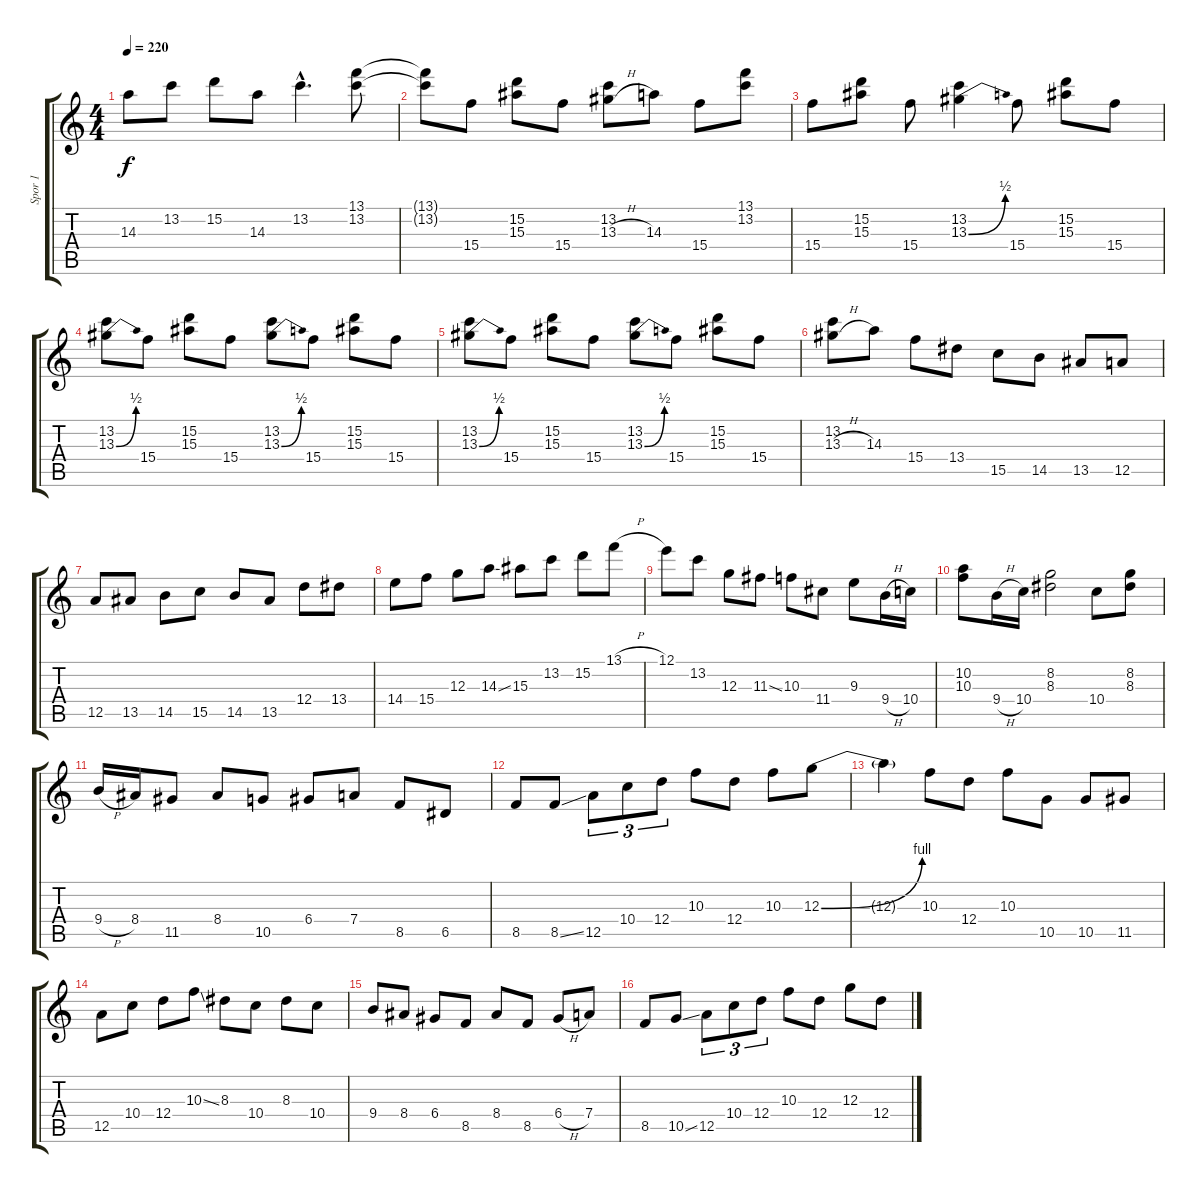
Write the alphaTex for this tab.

\track ("Spor 1" "Spor 1") {instrument acousticguitarsteel}
\staff {score tabs}
\tuning (E4 B3 G3 D3 A2 E2) {hide}
\ts (4 4)
\tempo 220
\clef g2
\ks c
14.3.8{dy f} 13.2.8 15.2.8 14.3.8 13.2{hac}.4{d} (13.1 13.2).8 |
(13.1{t} 13.2{t}).8 15.4.8 (15.2 15.3).8 15.4.8 (13.2 13.3{h}).8 14.3.8 15.4.8 (13.1 13.2).8 |
15.4.8 (15.2 15.3).8 15.4.8 (13.2 13.3{be (bend 0 0 60 2)}).4 15.4.8 (15.2 15.3).8 15.4.8 |
(13.2 13.3{be (bend 0 0 60 2)}).8 15.4.8 (15.2 15.3).8 15.4.8 (13.2 13.3{be (bend 0 0 60 2)}).8 15.4.8 (15.2 15.3).8 15.4.8 |
(13.2 13.3{be (bend 0 0 60 2)}).8 15.4.8 (15.2 15.3).8 15.4.8 (13.2 13.3{be (bend 0 0 60 2)}).8 15.4.8 (15.2 15.3).8 15.4.8 |
(13.2 13.3{h}).8 14.3.8 15.4.8 13.4.8 15.5.8 14.5.8 13.5.8 12.5.8 |
12.5.8 13.5.8 14.5.8 15.5.8 14.5.8 13.5.8 12.4.8 13.4.8 |
14.4.8 15.4.8 12.3.8 14.3{ss}.8 15.3.8 13.2.8 15.2.8 13.1{h}.8 |
12.1.8 13.2.8 12.3.8 11.3{ss}.8 10.3.8 11.4.8 9.3.8 9.4{h}.16 10.4.16 |
(10.2 10.3).8 9.4{h}.16 10.4.16 (8.2 8.3).2 10.4.8 (8.2 8.3).8 |
9.4{h}.16 8.4.16 11.5.8 8.4.8 10.5.8 6.4.8 7.4.8 8.5.8 6.5.8 |
8.5.8 8.5{ss}.8 12.5.8{tu (3 2)} 10.4.8{tu (3 2)} 12.4.8{tu (3 2)} 10.3.8 12.4.8 10.3.8 12.3{be (bend 0 0 60 4)}.8 |
12.3{t}.4 10.3.8 12.4.8 10.3.8 10.5.8 10.5.8 11.5.8 |
12.5.8 10.4.8 12.4.8 10.3{ss}.8 8.3.8 10.4.8 8.3.8 10.4.8 |
9.4.8 8.4.8 6.4.8 8.5.8 8.4.8 8.5.8 6.4{h}.8 7.4.8 |
8.5.8 10.5{ss}.8 12.5.8{tu (3 2)} 10.4.8{tu (3 2)} 12.4.8{tu (3 2)} 10.3.8 12.4.8 12.3.8 12.4.8
